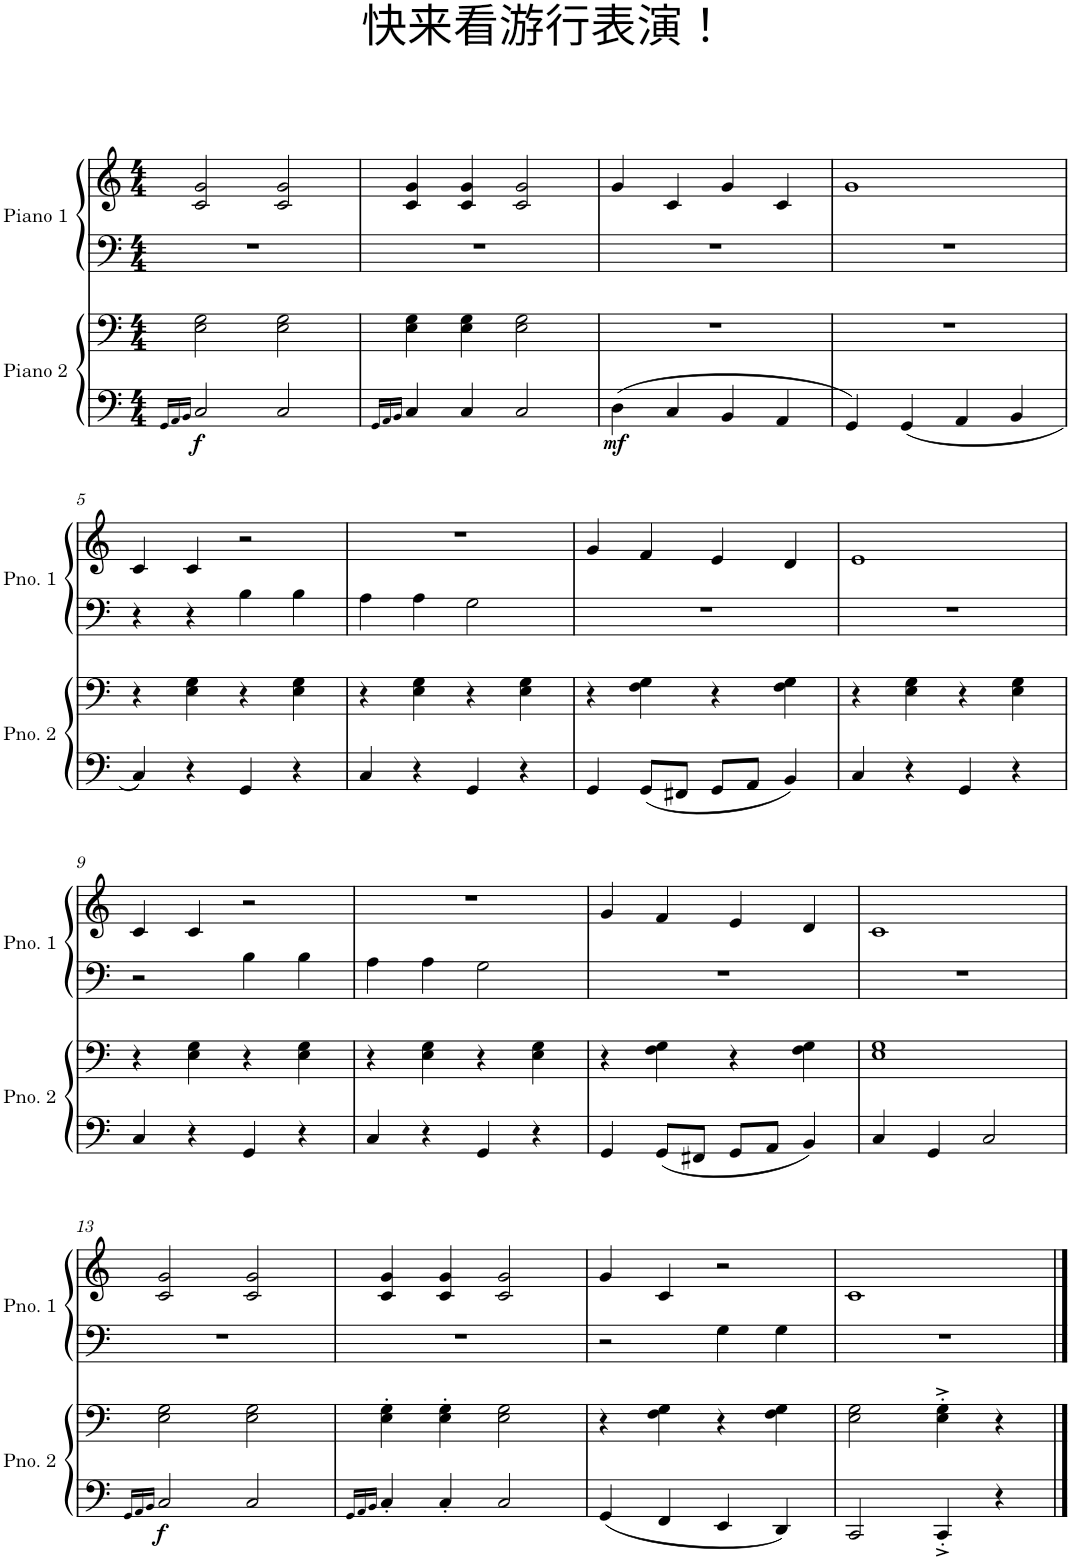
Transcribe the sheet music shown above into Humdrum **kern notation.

**kern	**kern	**dynam	**kern	**kern
*part2	*part2	*part2	*part1	*part1
*staff4	*staff3	*staff3/4	*staff2	*staff1
*I"Piano 2	*	*	*I"Piano 1	*
*I'Pno. 2	*	*	*I'Pno. 1	*
*clefF4	*clefF4	*	*clefF4	*clefG2
*k[]	*k[]	*	*k[]	*k[]
*M4/4	*M4/4	*	*M4/4	*M4/4
=1	=1	=1	=1	=1
16qGG/LL	.	.	.	.
16qAA/	.	.	.	.
16qBB/JJ	.	.	.	.
!	!	!LO:DY:b=2	!	!
2C/	2E\ 2G\	f	1r	2c/ 2g/
2C/	2E\ 2G\	.	.	2c/ 2g/
=2	=2	=2	=2	=2
16qGG/LL	.	.	.	.
16qAA/	.	.	.	.
16qBB/JJ	.	.	.	.
4C/	4E\ 4G\	.	1r	4c/ 4g/
4C/	4E\ 4G\	.	.	4c/ 4g/
2C/	2E\ 2G\	.	.	2c/ 2g/
=3	=3	=3	=3	=3
!	!	!LO:DY:b=2	!	!
4D\	1r	mf	1r	4g/
4C/	.	.	.	4c/
4BB/	.	.	.	4g/
4AA/	.	.	.	4c/
=4	=4	=4	=4	=4
4GG/	1r	.	1r	1g
4GG/	.	.	.	.
4AA/	.	.	.	.
4BB/	.	.	.	.
!!LO:LB:g=z
=5	=5	=5	=5	=5
4C/	4r	.	4r	4c/
4r	4E\ 4G\	.	4r	4c/
4GG/	4r	.	4B\	2r
4r	4E\ 4G\	.	4B\	.
=6	=6	=6	=6	=6
4C/	4r	.	4A\	1r
4r	4E\ 4G\	.	4A\	.
4GG/	4r	.	2G\	.
4r	4E\ 4G\	.	.	.
=7	=7	=7	=7	=7
4GG/	4r	.	1r	4g/
8GG/L	4F\ 4G\	.	.	4f/
8FF#X/J	.	.	.	.
8GG/L	4r	.	.	4e/
8AA/J	.	.	.	.
4BB/	4F\ 4G\	.	.	4d/
=8	=8	=8	=8	=8
4C/	4r	.	1r	1e
4r	4E\ 4G\	.	.	.
4GG/	4r	.	.	.
4r	4E\ 4G\	.	.	.
!!LO:LB:g=z
=9	=9	=9	=9	=9
4C/	4r	.	2r	4c/
4r	4E\ 4G\	.	.	4c/
4GG/	4r	.	4B\	2r
4r	4E\ 4G\	.	4B\	.
=10	=10	=10	=10	=10
4C/	4r	.	4A\	1r
4r	4E\ 4G\	.	4A\	.
4GG/	4r	.	2G\	.
4r	4E\ 4G\	.	.	.
=11	=11	=11	=11	=11
4GG/	4r	.	1r	4g/
8GG/L	4F\ 4G\	.	.	4f/
8FF#X/J	.	.	.	.
8GG/L	4r	.	.	4e/
8AA/J	.	.	.	.
4BB/	4F\ 4G\	.	.	4d/
=12	=12	=12	=12	=12
4C/	1E 1G	.	1r	1c
4GG/	.	.	.	.
2C/	.	.	.	.
!!LO:LB:g=z
=13	=13	=13	=13	=13
16qGG/LL	.	.	.	.
16qAA/	.	.	.	.
16qBB/JJ	.	.	.	.
!	!	!LO:DY:b=2	!	!
2C/	2E\ 2G\	f	1r	2c/ 2g/
2C/	2E\ 2G\	.	.	2c/ 2g/
=14	=14	=14	=14	=14
16qGG/LL	.	.	.	.
16qAA/	.	.	.	.
16qBB/JJ	.	.	.	.
4C'/	4E\' 4G\'	.	1r	4c/ 4g/
4C'/	4E\' 4G\'	.	.	4c/ 4g/
2C/	2E\ 2G\	.	.	2c/ 2g/
=15	=15	=15	=15	=15
4GG/	4r	.	2r	4g/
4FF/	4F\ 4G\	.	.	4c/
4EE/	4r	.	4G\	2r
4DD/	4F\ 4G\	.	4G\	.
=16	=16	=16	=16	=16
2CC/	2E\ 2G\	.	1r	1c
4CC'^/	4E\'^ 4G\'^	.	.	.
4r	4r	.	.	.
==	==	==	==	==
*-	*-	*-	*-	*-
